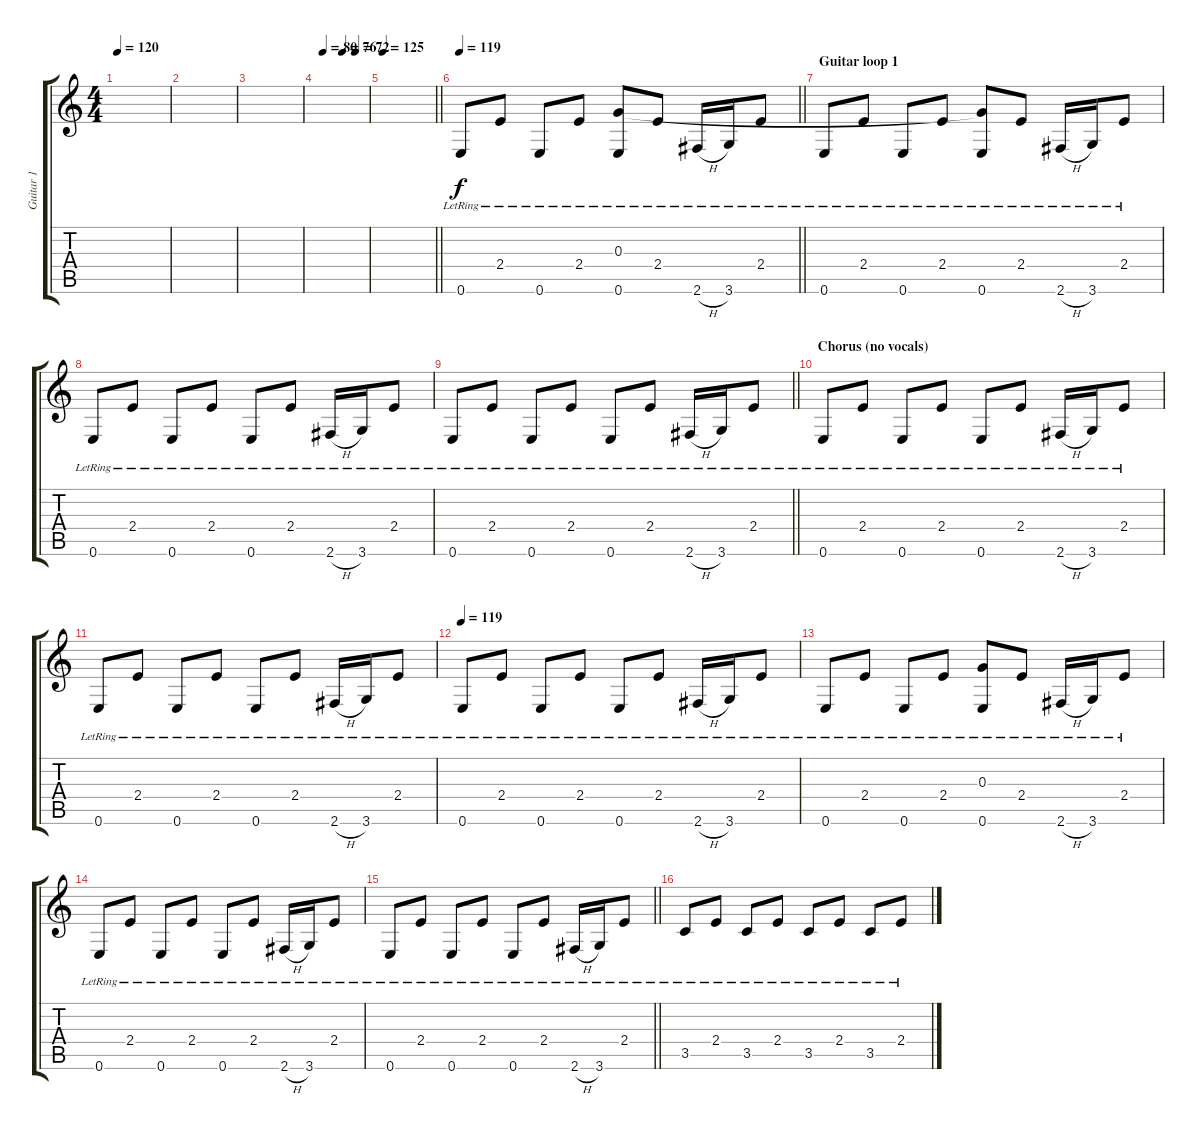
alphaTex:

\track ("Guitar 1" "Guitar 1") {instrument acousticguitarnylon}
\staff {score tabs}
\tuning (E4 B3 G3 D3 A2 E2) {hide}
\ts (4 4)
\tempo 120
\clef g2
\ks c
|
|
|
\tempo (80 0.125)
\tempo (76 0.5)
\tempo (72 0.75)
|
\tempo 125
\barLineRight lightlight
|
\tempo 119
\barLineRight lightlight
0.6{lr}.8 2.4{lr}.8 0.6{lr}.8 2.4{lr}.8 (0.3 0.6{lr}).8 2.4{lr}.8 2.6{h lr}.16 3.6{lr}.16 2.4{lr}.8 |
\section ("" "Guitar loop 1")
0.6{lr}.8 2.4{lr}.8 0.6{lr}.8 2.4{lr}.8 (0.3{t} 0.6{lr}).8 2.4{lr}.8 2.6{h lr}.16 3.6{lr}.16 2.4{lr}.8 |
0.6{lr}.8 2.4{lr}.8 0.6{lr}.8 2.4{lr}.8 0.6{lr}.8 2.4{lr}.8 2.6{h lr}.16 3.6{lr}.16 2.4{lr}.8 |
\barLineRight lightlight
0.6{lr}.8 2.4{lr}.8 0.6{lr}.8 2.4{lr}.8 0.6{lr}.8 2.4{lr}.8 2.6{h lr}.16 3.6{lr}.16 2.4{lr}.8 |
\section ("" "Chorus (no vocals)")
0.6{lr}.8 2.4{lr}.8 0.6{lr}.8 2.4{lr}.8 0.6{lr}.8 2.4{lr}.8 2.6{h lr}.16 3.6{lr}.16 2.4{lr}.8 |
0.6{lr}.8 2.4{lr}.8 0.6{lr}.8 2.4{lr}.8 0.6{lr}.8 2.4{lr}.8 2.6{h lr}.16 3.6{lr}.16 2.4{lr}.8 |
\tempo 119
0.6{lr}.8 2.4{lr}.8 0.6{lr}.8 2.4{lr}.8 0.6{lr}.8 2.4{lr}.8 2.6{h lr}.16 3.6{lr}.16 2.4{lr}.8 |
0.6{lr}.8 2.4{lr}.8 0.6{lr}.8 2.4{lr}.8 (0.3 0.6{lr}).8 2.4{lr}.8 2.6{h lr}.16 3.6{lr}.16 2.4{lr}.8 |
0.6{lr}.8 2.4{lr}.8 0.6{lr}.8 2.4{lr}.8 0.6{lr}.8 2.4{lr}.8 2.6{h lr}.16 3.6{lr}.16 2.4{lr}.8 |
\barLineRight lightlight
0.6{lr}.8 2.4{lr}.8 0.6{lr}.8 2.4{lr}.8 0.6{lr}.8 2.4{lr}.8 2.6{h lr}.16 3.6{lr}.16 2.4{lr}.8 |
3.5{lr}.8 2.4{lr}.8 3.5{lr}.8 2.4{lr}.8 3.5{lr}.8 2.4{lr}.8 3.5{lr}.8 2.4{lr}.8
